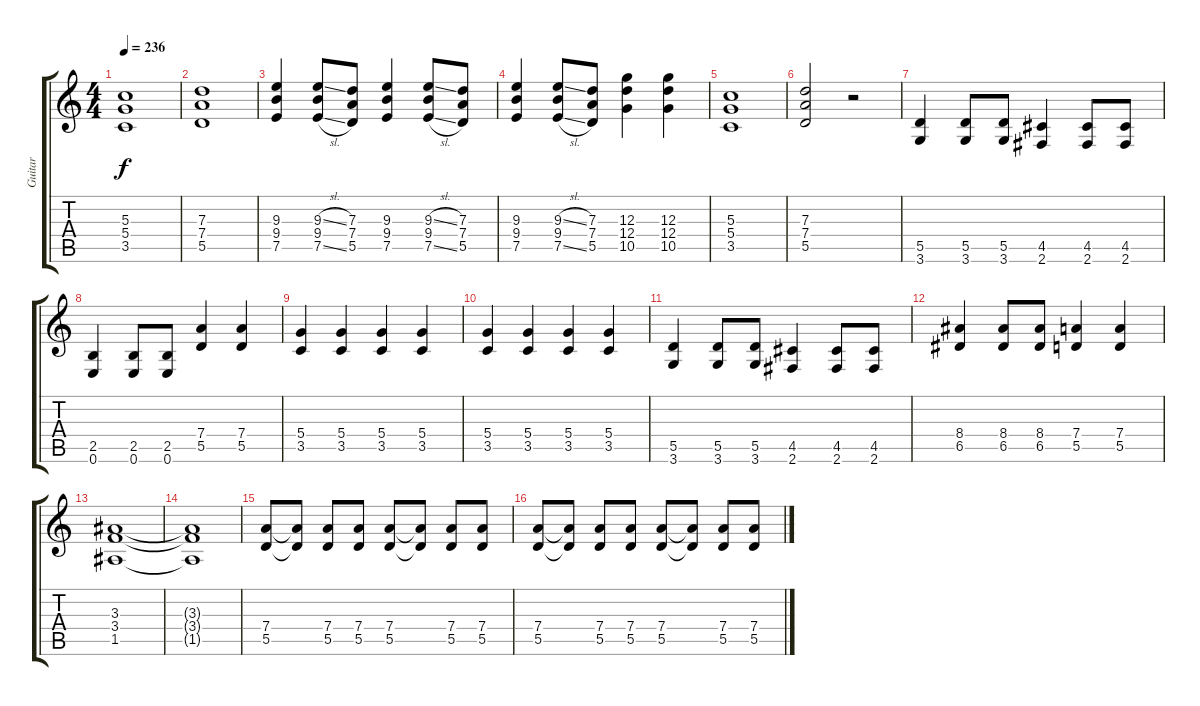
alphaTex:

\track ("Guitar" "Guitar") {instrument overdrivenguitar}
\staff {score tabs}
\tuning (E4 B3 G3 D3 A2 E2) {hide}
\ts (4 4)
\tempo 236
\clef g2
\ks c
(5.3 5.4 3.5).1{dy f} |
(7.3 7.4 5.5).1 |
(9.3 9.4 7.5).4 (9.3{sl} 9.4 7.5{sl}).8 (7.3 7.4 5.5).8 (9.3 9.4 7.5).4 (9.3{sl} 9.4 7.5{sl}).8 (7.3 7.4 5.5).8 |
(9.3 9.4 7.5).4 (9.3{sl} 9.4 7.5{sl}).8 (7.3 7.4 5.5).8 (12.3 12.4 10.5).4 (12.3 12.4 10.5).4 |
(5.3 5.4 3.5).1 |
(7.3 7.4 5.5).2 r.2 |
(5.5 3.6).4 (5.5 3.6).8 (5.5 3.6).8 (4.5 2.6).4 (4.5 2.6).8 (4.5 2.6).8 |
(2.5 0.6).4 (2.5 0.6).8 (2.5 0.6).8 (7.4 5.5).4 (7.4 5.5).4 |
(5.4 3.5).4 (5.4 3.5).4 (5.4 3.5).4 (5.4 3.5).4 |
(5.4 3.5).4 (5.4 3.5).4 (5.4 3.5).4 (5.4 3.5).4 |
(5.5 3.6).4 (5.5 3.6).8 (5.5 3.6).8 (4.5 2.6).4 (4.5 2.6).8 (4.5 2.6).8 |
(8.4 6.5).4 (8.4 6.5).8 (8.4 6.5).8 (7.4 5.5).4 (7.4 5.5).4 |
(3.3 3.4 1.5).1 |
(3.3{t} 3.4{t} 1.5{t}).1 |
(7.4 5.5).8 (7.4{t} 5.5{t}).8 (7.4 5.5).8 (7.4 5.5).8 (7.4 5.5).8 (7.4{t} 5.5{t}).8 (7.4 5.5).8 (7.4 5.5).8 |
(7.4 5.5).8 (7.4{t} 5.5{t}).8 (7.4 5.5).8 (7.4 5.5).8 (7.4 5.5).8 (7.4{t} 5.5{t}).8 (7.4 5.5).8 (7.4 5.5).8
